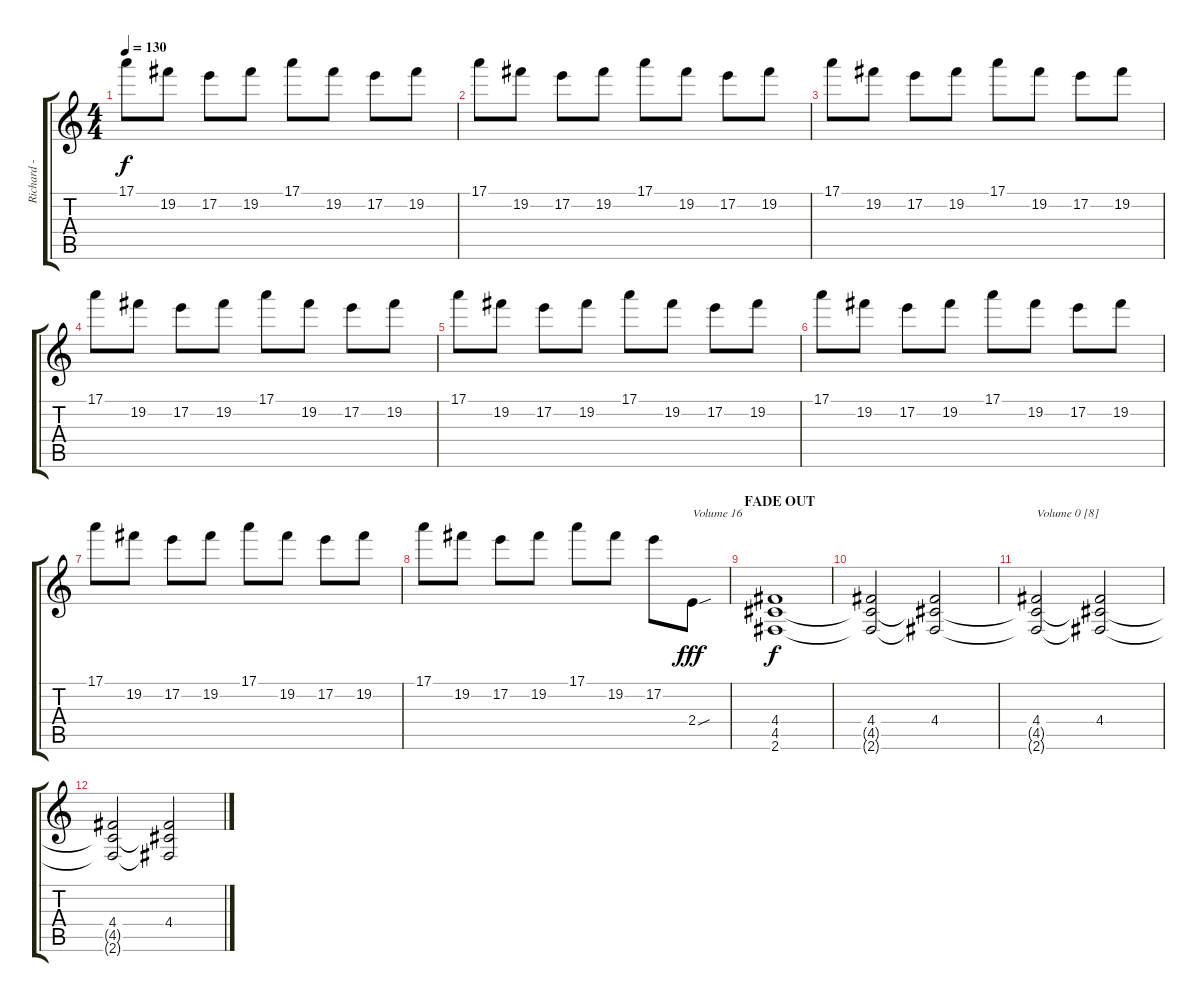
\track ("Richard - Guitar" "Richard - ") {instrument distortionguitar}
\staff {score tabs}
\tuning (E4 B3 G3 D3 A2 E2) {hide}
\ts (4 4)
\tempo 130
\clef g2
\ks c
17.1.8{dy f} 19.2.8 17.2.8 19.2.8 17.1.8 19.2.8 17.2.8 19.2.8 |
17.1.8 19.2.8 17.2.8 19.2.8 17.1.8 19.2.8 17.2.8 19.2.8 |
17.1.8 19.2.8 17.2.8 19.2.8 17.1.8 19.2.8 17.2.8 19.2.8 |
17.1.8 19.2.8 17.2.8 19.2.8 17.1.8 19.2.8 17.2.8 19.2.8 |
17.1.8 19.2.8 17.2.8 19.2.8 17.1.8 19.2.8 17.2.8 19.2.8 |
17.1.8 19.2.8 17.2.8 19.2.8 17.1.8 19.2.8 17.2.8 19.2.8 |
17.1.8 19.2.8 17.2.8 19.2.8 17.1.8 19.2.8 17.2.8 19.2.8 |
17.1.8 19.2.8 17.2.8 19.2.8 17.1.8 19.2.8 17.2.8 2.4{sou}.8{txt "Volume 16" dy fff volume 16} |
\section ("" "FADE OUT")
(4.4 4.5 2.6).1{dy f} |
(4.4 4.5{t} 2.6{t}).2 (4.4 4.5{t} 2.6{t}).2 |
(4.4 4.5{t} 2.6{t}).2{txt "Volume 0 [8]" volume 0} (4.4 4.5{t} 2.6{t}).2 |
(4.4 4.5{t} 2.6{t}).2 (4.4 4.5{t} 2.6{t}).2
